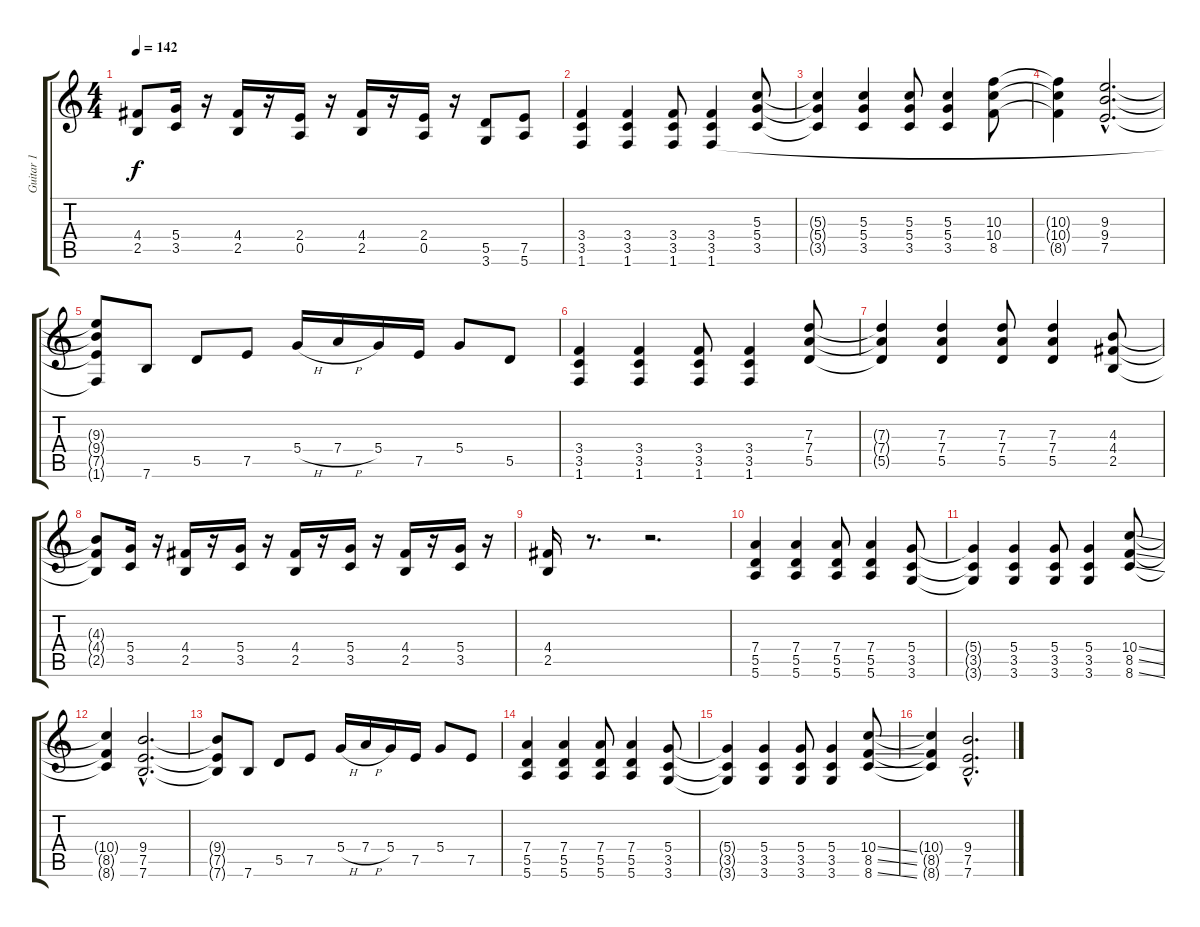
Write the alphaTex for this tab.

\track ("Guitar 1" "Guitar 1") {instrument overdrivenguitar}
\staff {score tabs}
\tuning (E4 B3 G3 D3 A2 E2) {hide}
\ts (4 4)
\tempo 142
\clef g2
\ks c
(4.4{t} 2.5{t}).8{dy f} (5.4 3.5).16 r.16 (4.4 2.5).16 r.16 (2.4 0.5).16 r.16 (4.4 2.5).16 r.16 (2.4 0.5).16 r.16 (5.5 3.6).8 (7.5 5.6).8 |
(3.4 3.5 1.6).4 (3.4 3.5 1.6).4 (3.4 3.5 1.6).8 (3.4 3.5 1.6).4 (5.3 5.4 3.5).8 |
(5.3{t} 5.4{t} 3.5{t}).4 (5.3 5.4 3.5).4 (5.3 5.4 3.5).8 (5.3 5.4 3.5).4 (10.3 10.4 8.5).8 |
(10.3{t} 10.4{t} 8.5{t}).4 (9.3{hac} 9.4{hac} 7.5{hac}).2{d} |
(9.3{t} 9.4{t} 7.5{t} 1.6{t}).8 7.6.8 5.5.8 7.5.8 5.4{h}.16 7.4{h}.16 5.4.16 7.5.16 5.4.8 5.5.8 |
(3.4 3.5 1.6).4 (3.4 3.5 1.6).4 (3.4 3.5 1.6).8 (3.4 3.5 1.6).4 (7.3 7.4 5.5).8 |
(7.3{t} 7.4{t} 5.5{t}).4 (7.3 7.4 5.5).4 (7.3 7.4 5.5).8 (7.3 7.4 5.5).4 (4.3 4.4 2.5).8 |
(4.3{t} 4.4{t} 2.5{t}).8 (5.4 3.5).16 r.16 (4.4 2.5).16 r.16 (5.4 3.5).16 r.16 (4.4 2.5).16 r.16 (5.4 3.5).16 r.16 (4.4 2.5).16 r.16 (5.4 3.5).16 r.16 |
(4.4 2.5).16 r.8{d} r.2{d} |
(7.4 5.5 5.6).4 (7.4 5.5 5.6).4 (7.4 5.5 5.6).8 (7.4 5.5 5.6).4 (5.4 3.5 3.6).8 |
(5.4{t} 3.5{t} 3.6{t}).4 (5.4 3.5 3.6).4 (5.4 3.5 3.6).8 (5.4 3.5 3.6).4 (10.4{ss} 8.5{ss} 8.6{ss}).8 |
(10.4{t} 8.5{t} 8.6{t}).4 (9.4{hac} 7.5{hac} 7.6{hac}).2{d} |
(9.4{t} 7.5{t} 7.6{t}).8 7.6.8 5.5.8 7.5.8 5.4{h}.16 7.4{h}.16 5.4.16 7.5.16 5.4.8 7.5.8 |
(7.4 5.5 5.6).4 (7.4 5.5 5.6).4 (7.4 5.5 5.6).8 (7.4 5.5 5.6).4 (5.4 3.5 3.6).8 |
(5.4{t} 3.5{t} 3.6{t}).4 (5.4 3.5 3.6).4 (5.4 3.5 3.6).8 (5.4 3.5 3.6).4 (10.4{ss} 8.5{ss} 8.6{ss}).8 |
(10.4{t} 8.5{t} 8.6{t}).4 (9.4{hac} 7.5{hac} 7.6{hac}).2{d}
